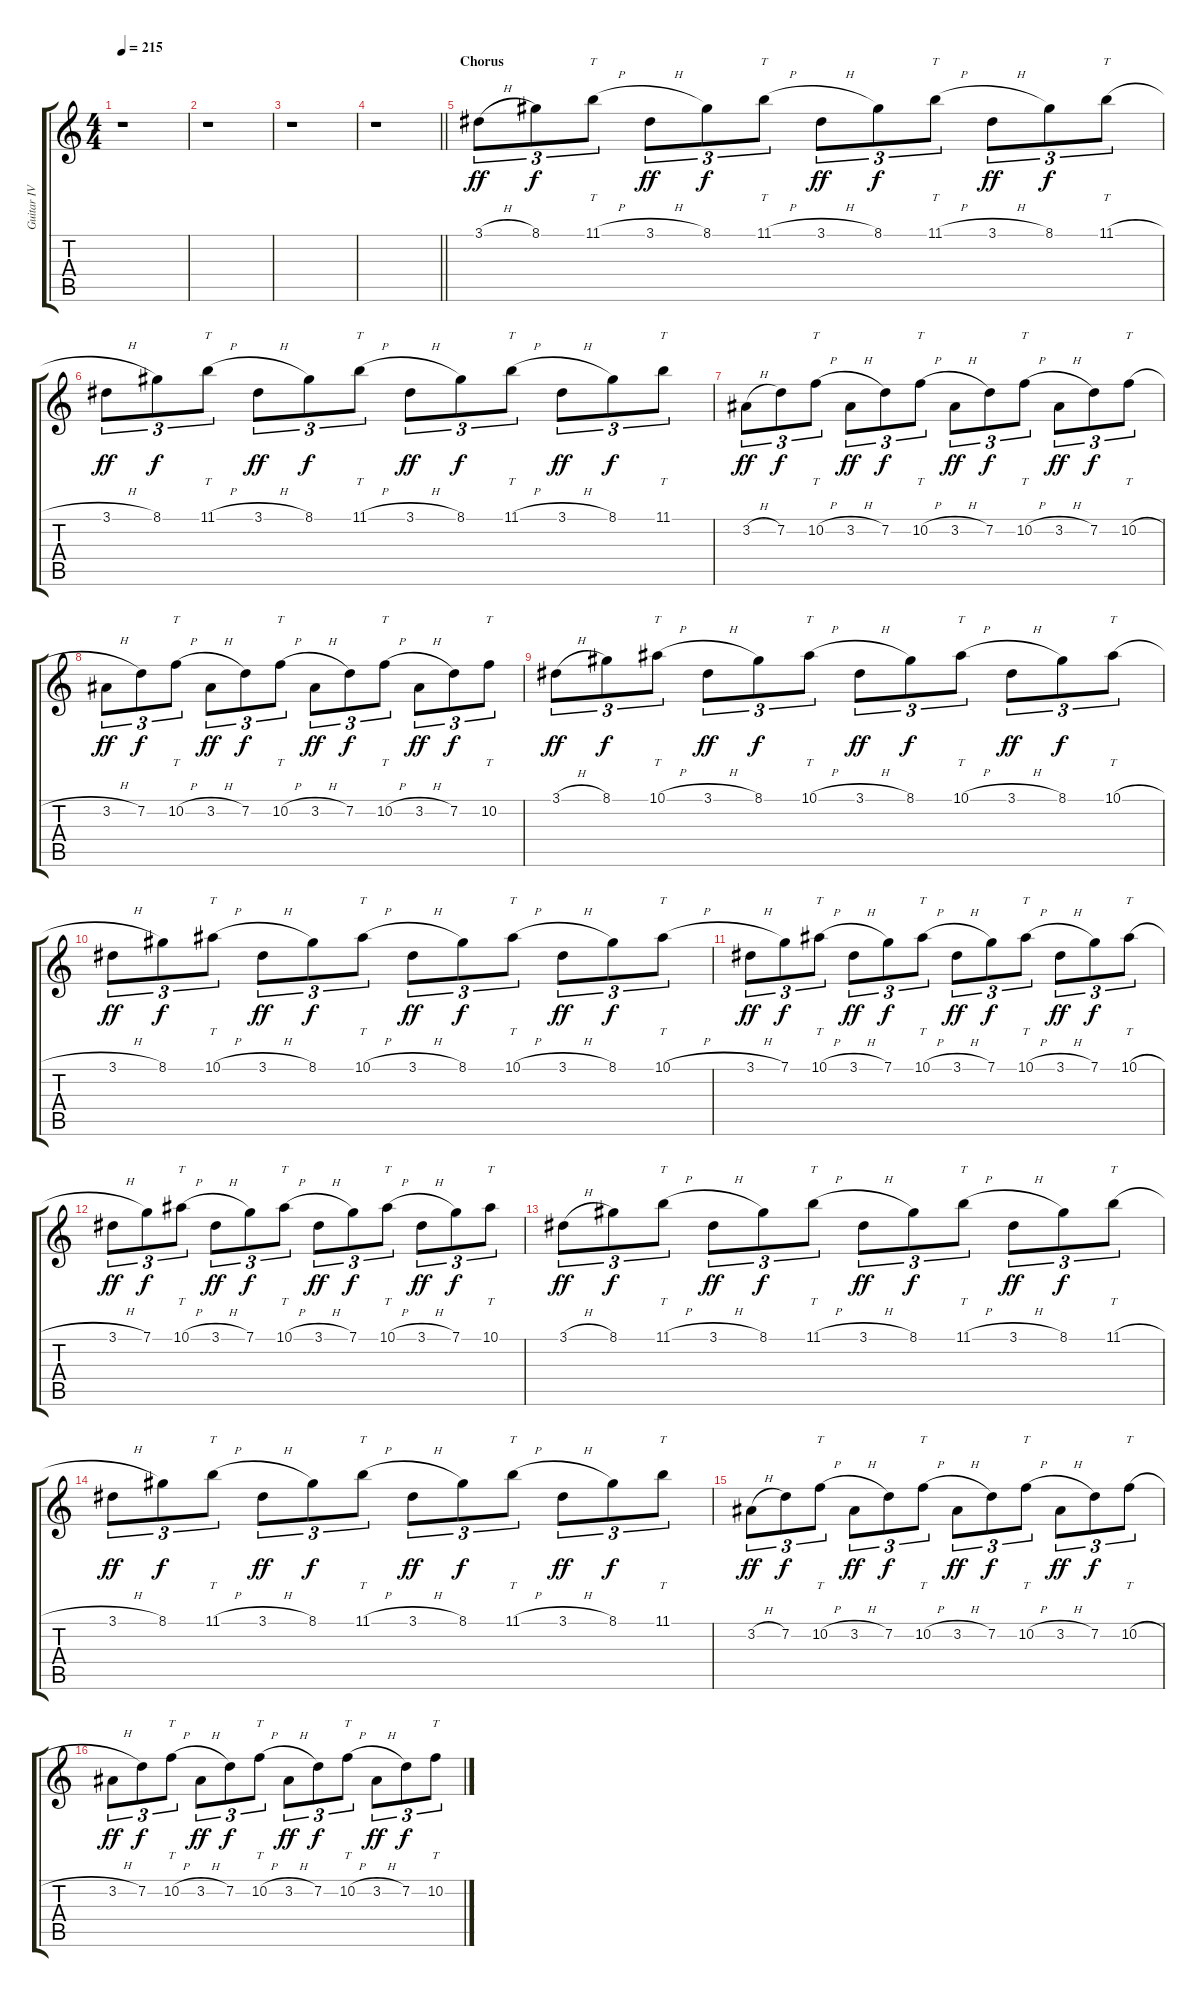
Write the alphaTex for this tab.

\track ("Guitar IV" "Guitar IV") {instrument overdrivenguitar}
\staff {score tabs}
\tuning (C4 G3 Eb3 Bb2 F2 C2) {hide}
\ts (4 4)
\tempo 215
\clef g2
\ks c
r.1{dy f} |
r.1 |
r.1 |
\barLineRight lightlight
r.1 |
\section ("" "Chorus")
3.1{h}.8{tu (3 2) dy ff volume 10 balance 14} 8.1.8{tu (3 2) dy f} 11.1{h}.8{tt tu (3 2)} 3.1{h}.8{tu (3 2) dy ff} 8.1.8{tu (3 2) dy f} 11.1{h}.8{tt tu (3 2)} 3.1{h}.8{tu (3 2) dy ff} 8.1.8{tu (3 2) dy f} 11.1{h}.8{tt tu (3 2)} 3.1{h}.8{tu (3 2) dy ff} 8.1.8{tu (3 2) dy f} 11.1{h}.8{tt tu (3 2)} |
3.1{h}.8{tu (3 2) dy ff} 8.1.8{tu (3 2) dy f} 11.1{h}.8{tt tu (3 2)} 3.1{h}.8{tu (3 2) dy ff} 8.1.8{tu (3 2) dy f} 11.1{h}.8{tt tu (3 2)} 3.1{h}.8{tu (3 2) dy ff} 8.1.8{tu (3 2) dy f} 11.1{h}.8{tt tu (3 2)} 3.1{h}.8{tu (3 2) dy ff} 8.1.8{tu (3 2) dy f} 11.1.8{tt tu (3 2)} |
3.2{h}.8{tu (3 2) dy ff} 7.2.8{tu (3 2) dy f} 10.2{h}.8{tt tu (3 2)} 3.2{h}.8{tu (3 2) dy ff} 7.2.8{tu (3 2) dy f} 10.2{h}.8{tt tu (3 2)} 3.2{h}.8{tu (3 2) dy ff} 7.2.8{tu (3 2) dy f} 10.2{h}.8{tt tu (3 2)} 3.2{h}.8{tu (3 2) dy ff} 7.2.8{tu (3 2) dy f} 10.2{h}.8{tt tu (3 2)} |
3.2{h}.8{tu (3 2) dy ff} 7.2.8{tu (3 2) dy f} 10.2{h}.8{tt tu (3 2)} 3.2{h}.8{tu (3 2) dy ff} 7.2.8{tu (3 2) dy f} 10.2{h}.8{tt tu (3 2)} 3.2{h}.8{tu (3 2) dy ff} 7.2.8{tu (3 2) dy f} 10.2{h}.8{tt tu (3 2)} 3.2{h}.8{tu (3 2) dy ff} 7.2.8{tu (3 2) dy f} 10.2.8{tt tu (3 2)} |
3.1{h}.8{tu (3 2) dy ff} 8.1.8{tu (3 2) dy f} 10.1{h}.8{tt tu (3 2)} 3.1{h}.8{tu (3 2) dy ff} 8.1.8{tu (3 2) dy f} 10.1{h}.8{tt tu (3 2)} 3.1{h}.8{tu (3 2) dy ff} 8.1.8{tu (3 2) dy f} 10.1{h}.8{tt tu (3 2)} 3.1{h}.8{tu (3 2) dy ff} 8.1.8{tu (3 2) dy f} 10.1{h}.8{tt tu (3 2)} |
3.1{h}.8{tu (3 2) dy ff} 8.1.8{tu (3 2) dy f} 10.1{h}.8{tt tu (3 2)} 3.1{h}.8{tu (3 2) dy ff} 8.1.8{tu (3 2) dy f} 10.1{h}.8{tt tu (3 2)} 3.1{h}.8{tu (3 2) dy ff} 8.1.8{tu (3 2) dy f} 10.1{h}.8{tt tu (3 2)} 3.1{h}.8{tu (3 2) dy ff} 8.1.8{tu (3 2) dy f} 10.1{h}.8{tt tu (3 2)} |
3.1{h}.8{tu (3 2) dy ff} 7.1.8{tu (3 2) dy f} 10.1{h}.8{tt tu (3 2)} 3.1{h}.8{tu (3 2) dy ff} 7.1.8{tu (3 2) dy f} 10.1{h}.8{tt tu (3 2)} 3.1{h}.8{tu (3 2) dy ff} 7.1.8{tu (3 2) dy f} 10.1{h}.8{tt tu (3 2)} 3.1{h}.8{tu (3 2) dy ff} 7.1.8{tu (3 2) dy f} 10.1{h}.8{tt tu (3 2)} |
3.1{h}.8{tu (3 2) dy ff} 7.1.8{tu (3 2) dy f} 10.1{h}.8{tt tu (3 2)} 3.1{h}.8{tu (3 2) dy ff} 7.1.8{tu (3 2) dy f} 10.1{h}.8{tt tu (3 2)} 3.1{h}.8{tu (3 2) dy ff} 7.1.8{tu (3 2) dy f} 10.1{h}.8{tt tu (3 2)} 3.1{h}.8{tu (3 2) dy ff} 7.1.8{tu (3 2) dy f} 10.1.8{tt tu (3 2)} |
3.1{h}.8{tu (3 2) dy ff} 8.1.8{tu (3 2) dy f} 11.1{h}.8{tt tu (3 2)} 3.1{h}.8{tu (3 2) dy ff} 8.1.8{tu (3 2) dy f} 11.1{h}.8{tt tu (3 2)} 3.1{h}.8{tu (3 2) dy ff} 8.1.8{tu (3 2) dy f} 11.1{h}.8{tt tu (3 2)} 3.1{h}.8{tu (3 2) dy ff} 8.1.8{tu (3 2) dy f} 11.1{h}.8{tt tu (3 2)} |
3.1{h}.8{tu (3 2) dy ff} 8.1.8{tu (3 2) dy f} 11.1{h}.8{tt tu (3 2)} 3.1{h}.8{tu (3 2) dy ff} 8.1.8{tu (3 2) dy f} 11.1{h}.8{tt tu (3 2)} 3.1{h}.8{tu (3 2) dy ff} 8.1.8{tu (3 2) dy f} 11.1{h}.8{tt tu (3 2)} 3.1{h}.8{tu (3 2) dy ff} 8.1.8{tu (3 2) dy f} 11.1.8{tt tu (3 2)} |
3.2{h}.8{tu (3 2) dy ff} 7.2.8{tu (3 2) dy f} 10.2{h}.8{tt tu (3 2)} 3.2{h}.8{tu (3 2) dy ff} 7.2.8{tu (3 2) dy f} 10.2{h}.8{tt tu (3 2)} 3.2{h}.8{tu (3 2) dy ff} 7.2.8{tu (3 2) dy f} 10.2{h}.8{tt tu (3 2)} 3.2{h}.8{tu (3 2) dy ff} 7.2.8{tu (3 2) dy f} 10.2{h}.8{tt tu (3 2)} |
3.2{h}.8{tu (3 2) dy ff} 7.2.8{tu (3 2) dy f} 10.2{h}.8{tt tu (3 2)} 3.2{h}.8{tu (3 2) dy ff} 7.2.8{tu (3 2) dy f} 10.2{h}.8{tt tu (3 2)} 3.2{h}.8{tu (3 2) dy ff} 7.2.8{tu (3 2) dy f} 10.2{h}.8{tt tu (3 2)} 3.2{h}.8{tu (3 2) dy ff} 7.2.8{tu (3 2) dy f} 10.2.8{tt tu (3 2)}
